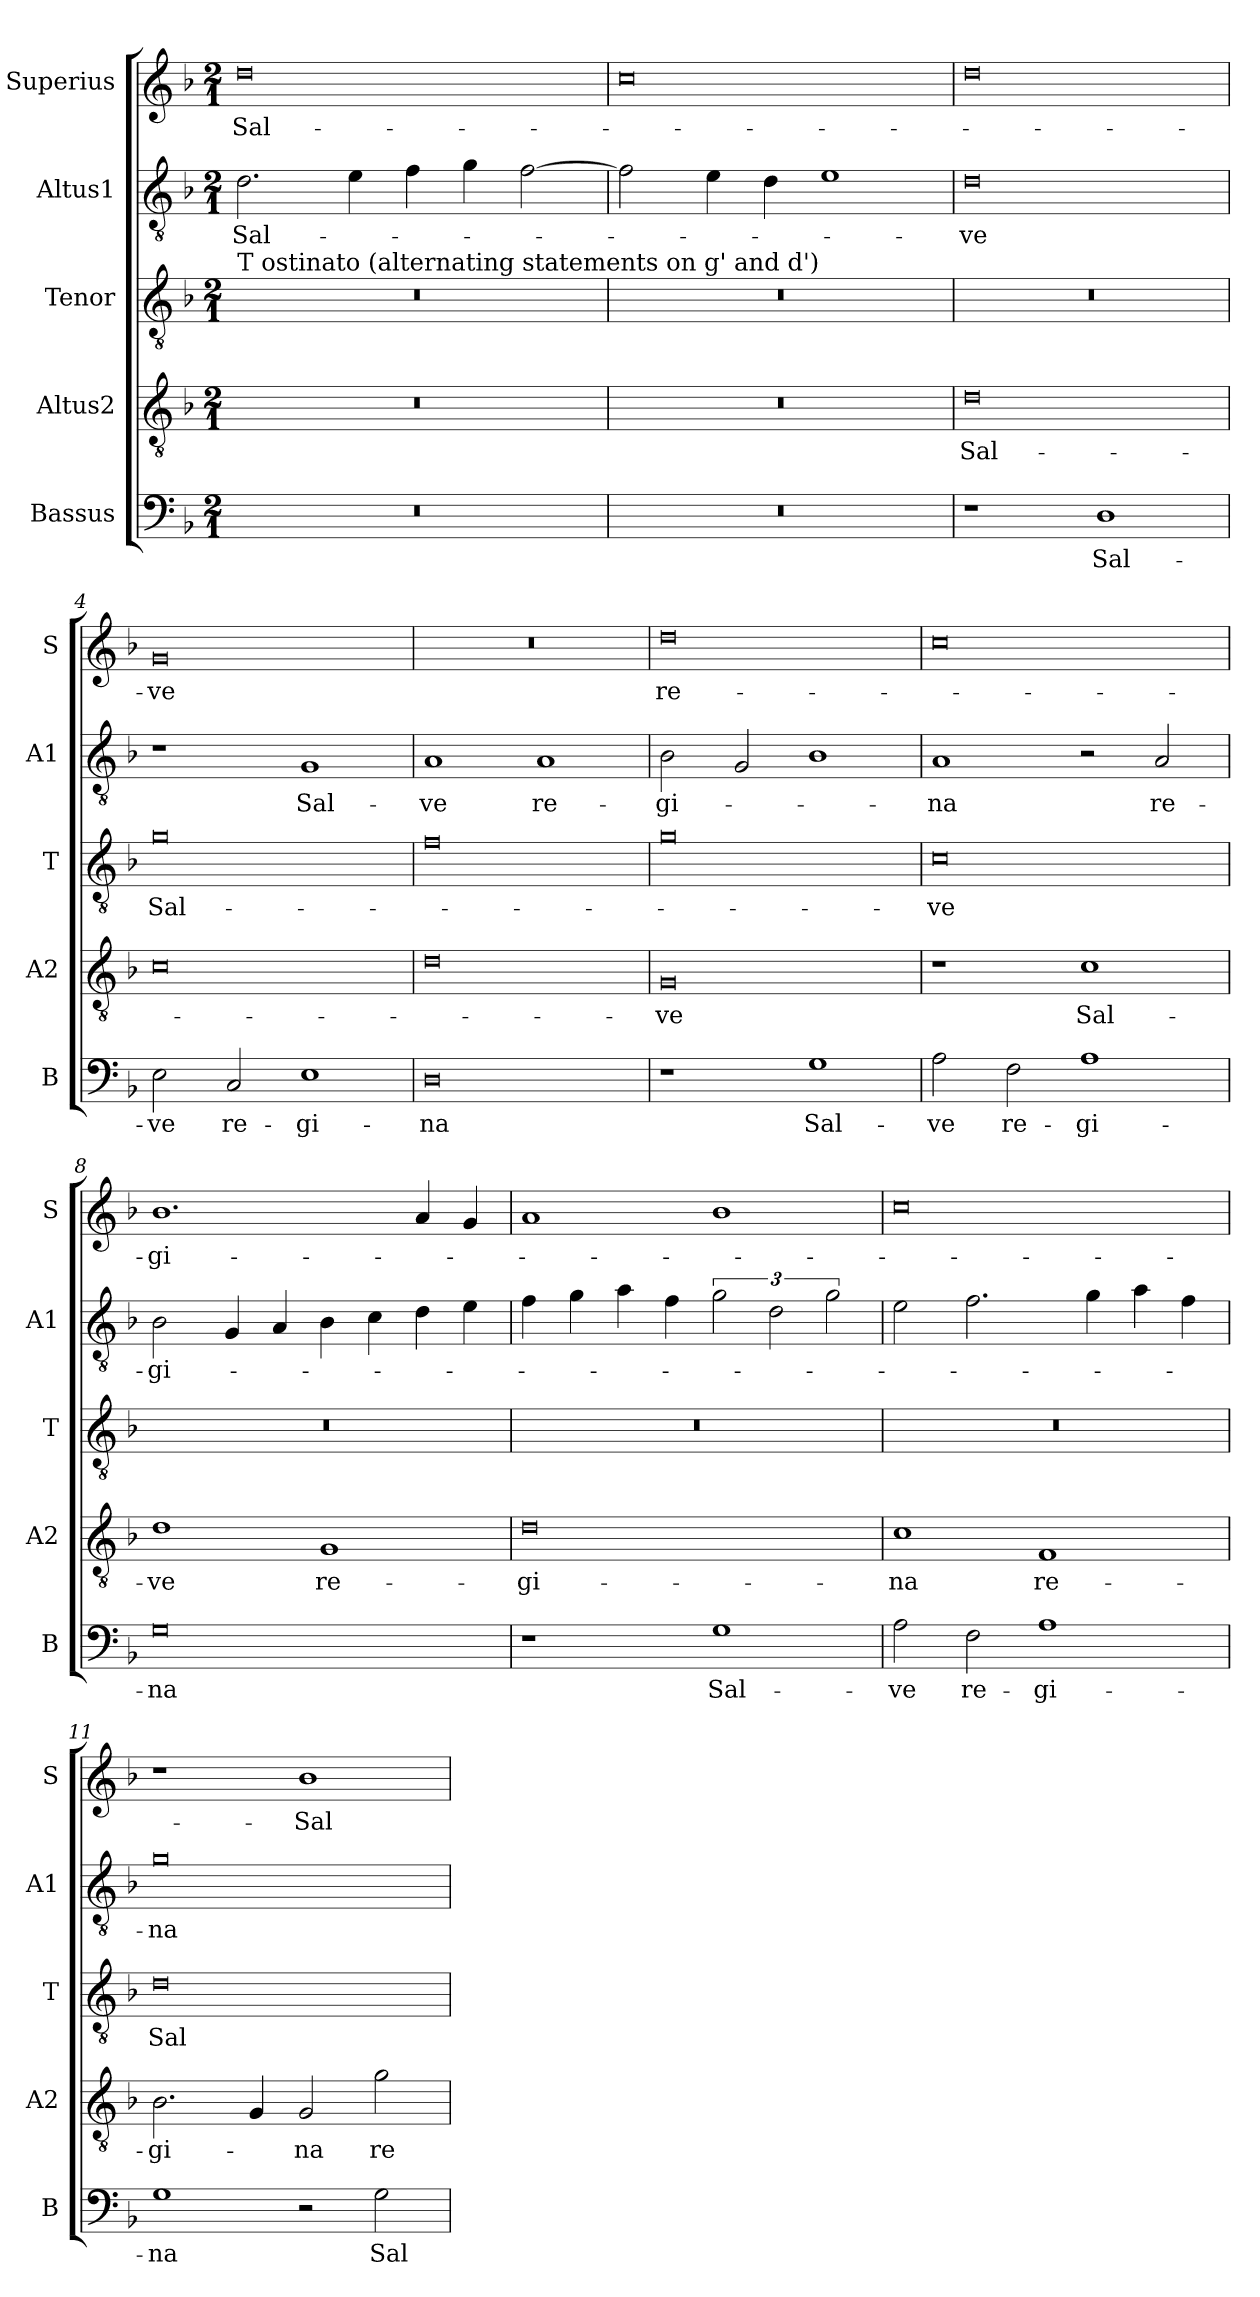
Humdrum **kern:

**kern	**text	**kern	**text	**kern	**text	**kern	**text	**kern	**text
*part5	*part5	*part4	*part4	*part3	*part3	*part2	*part2	*part1	*part1
*staff5	*staff5	*staff4	*staff4	*staff3	*staff3	*staff2	*staff2	*staff1	*staff1
*I"Bassus	*	*I"Altus2	*	*I"Tenor	*	*I"Altus1	*	*I"Superius	*
*I'B	*	*I'A2	*	*I'T	*	*I'A1	*	*I'S	*
*clefF4	*	*clefGv2	*	*clefGv2	*	*clefGv2	*	*clefG2	*
*k[b-]	*	*k[b-]	*	*k[b-]	*	*k[b-]	*	*k[b-]	*
*M2/1	*	*M2/1	*	*M2/1	*	*M2/1	*	*M2/1	*
=1	=1	=1	=1	=1	=1	=1	=1	=1	=1
!	!	!	!	!LO:TX:a:t=T ostinato (alternating statements on g' and d')	!	!	!	!	!
0r	.	0r	.	0r	.	2.d\	Sal-	0dd	Sal-
.	.	.	.	.	.	4e\	.	.	.
.	.	.	.	.	.	4f\	.	.	.
.	.	.	.	.	.	4g\	.	.	.
.	.	.	.	.	.	[2f\	.	.	.
=2	=2	=2	=2	=2	=2	=2	=2	=2	=2
0r	.	0r	.	0r	.	2f\]	.	0cc	.
.	.	.	.	.	.	4e\	.	.	.
.	.	.	.	.	.	4d\	.	.	.
.	.	.	.	.	.	1e	.	.	.
=3	=3	=3	=3	=3	=3	=3	=3	=3	=3
1r	.	0d	Sal-	0r	.	0d	-ve	0dd	.
1D	Sal-	.	.	.	.	.	.	.	.
=4	=4	=4	=4	=4	=4	=4	=4	=4	=4
2E\	-ve	0c	.	0g	Sal-	1r	.	0g	-ve
2C/	re-	.	.	.	.	.	.	.	.
1E	-gi-	.	.	.	.	1G	Sal-	.	.
=5	=5	=5	=5	=5	=5	=5	=5	=5	=5
0D	-na	0d	.	0f	.	1A	-ve	0r	.
.	.	.	.	.	.	1A	re-	.	.
=6	=6	=6	=6	=6	=6	=6	=6	=6	=6
1r	.	0G	-ve	0g	.	2B-\	-gi-	0dd	re-
.	.	.	.	.	.	2G/	.	.	.
1G	Sal-	.	.	.	.	1B-	.	.	.
=7	=7	=7	=7	=7	=7	=7	=7	=7	=7
2A\	-ve	1r	.	0c	-ve	1A	-na	0cc	.
2F\	re-	.	.	.	.	.	.	.	.
1A	-gi-	1c	Sal-	.	.	2r	.	.	.
.	.	.	.	.	.	2A/	re-	.	.
=8	=8	=8	=8	=8	=8	=8	=8	=8	=8
0G	-na	1d	-ve	0r	.	2B-\	-gi-	1.b-	-gi-
.	.	.	.	.	.	4G/	.	.	.
.	.	.	.	.	.	4A/	.	.	.
.	.	1G	re-	.	.	4B-\	.	.	.
.	.	.	.	.	.	4c\	.	.	.
.	.	.	.	.	.	4d\	.	4a/	.
.	.	.	.	.	.	4e\	.	4g/	.
=9	=9	=9	=9	=9	=9	=9	=9	=9	=9
1r	.	0d	-gi-	0r	.	4f\	.	1a	.
.	.	.	.	.	.	4g\	.	.	.
.	.	.	.	.	.	4a\	.	.	.
.	.	.	.	.	.	4f\	.	.	.
1G	Sal-	.	.	.	.	3g\	.	1b-	.
.	.	.	.	.	.	3d\	.	.	.
.	.	.	.	.	.	3g\	.	.	.
=10	=10	=10	=10	=10	=10	=10	=10	=10	=10
2A\	-ve	1c	-na	0r	.	2e\	.	0cc	.
2F\	re-	.	.	.	.	2.f\	.	.	.
1A	-gi-	1F	re-	.	.	.	.	.	.
.	.	.	.	.	.	4g\	.	.	.
.	.	.	.	.	.	4a\	.	.	.
.	.	.	.	.	.	4f\	.	.	.
=11	=11	=11	=11	=11	=11	=11	=11	=11	=11
1G	-na	2.B-\	-gi-	0d	Sal-	0g	-na	1r	.
.	.	4G/	.	.	.	.	.	.	.
2r	.	2G/	-na	.	.	.	.	1b-	Sal-
2G\	Sal-	2g\	re-	.	.	.	.	.	.
=	=	=	=	=	=	=	=	=	=
*-	*-	*-	*-	*-	*-	*-	*-	*-	*-
